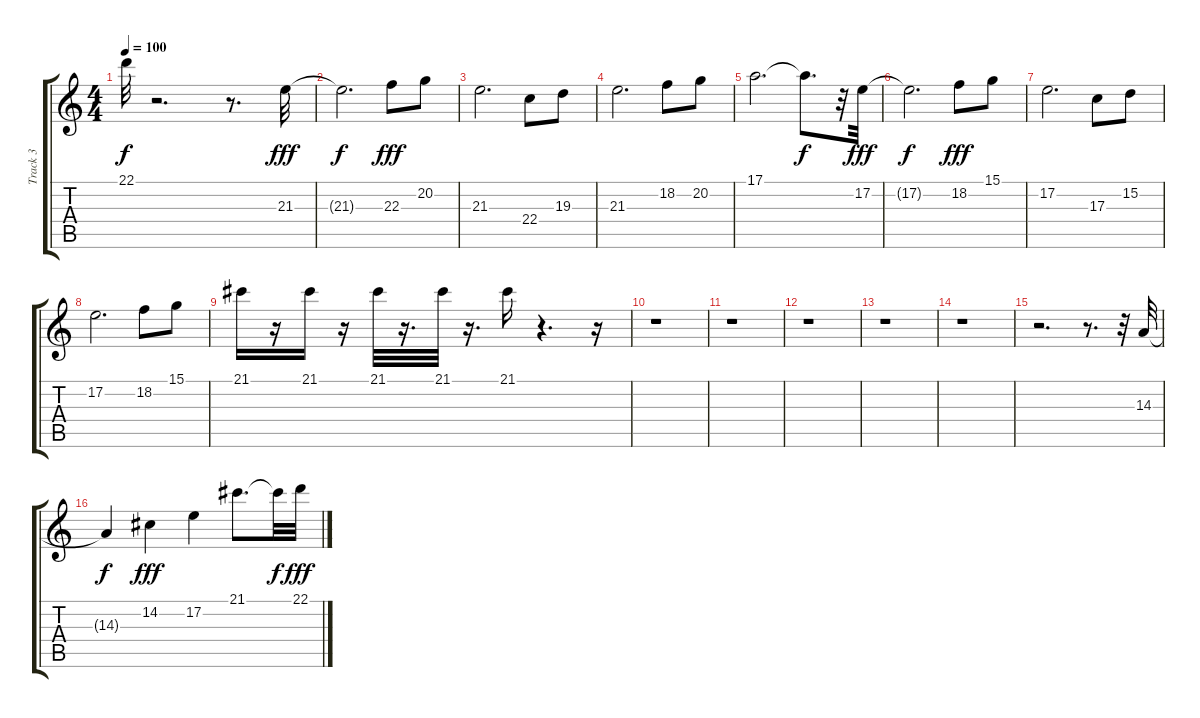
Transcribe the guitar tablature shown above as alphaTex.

\track ("Track 3" "Track 3") {instrument lead1square}
\staff {score tabs}
\tuning (E4 B3 G3 D3 A2 E2) {hide}
\ts (4 4)
\tempo 100
\clef g2
\ks c
22.1{t}.32{dy f} r.2{d} r.8{d} 21.3.32{dy fff} |
21.3{t}.2{d dy f} 22.3.8{dy fff} 20.2.8 |
21.3.2{d} 22.4.8 19.3.8 |
21.3.2{d} 18.2.8 20.2.8 |
17.1.2{d} 17.1{t}.8{d dy f} r.32 17.2.32{dy fff} |
17.2{t}.2{d dy f} 18.2.8{dy fff} 15.1.8 |
17.2.2{d} 17.3.8 15.2.8 |
17.2.2{d} 18.2.8 15.1.8 |
21.1.16 r.16 21.1.16 r.16 21.1.32 r.16{d} 21.1.32 r.16{d} 21.1.16 r.4{d} r.16 |
r.1 |
r.1 |
r.1 |
r.1 |
r.1 |
r.2{d} r.8{d} r.32 14.3.32 |
14.3{t}.4{dy f} 14.2.4{dy fff} 17.2.4 21.1.8{d} 21.1{t}.32{dy f} 22.1.32{dy fff}
